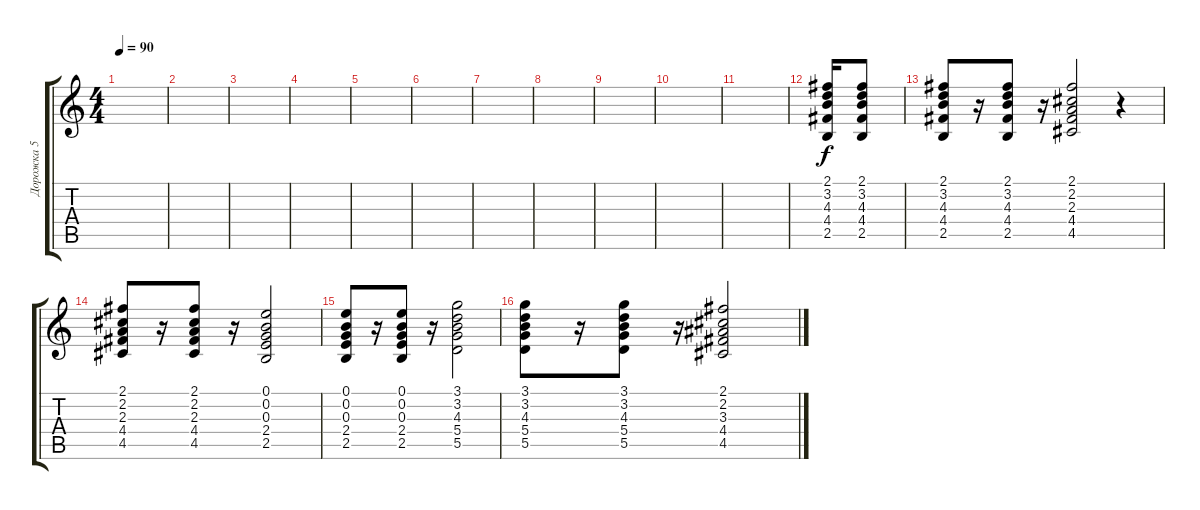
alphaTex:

\track ("Дорожка 5" "Дорожка 5") {instrument acousticguitarsteel}
\staff {score tabs}
\tuning (E4 B3 G3 D3 A2 E2) {hide}
\ts (4 4)
\tempo 90
\clef g2
\ks c
|
|
|
|
|
|
|
|
|
|
|
(2.1 3.2 4.3 4.4 2.5).16 (2.1 3.2 4.3 4.4 2.5).8 |
(2.1 3.2 4.3 4.4 2.5).8 r.16 (2.1 3.2 4.3 4.4 2.5).8 r.16 (2.1 2.2 2.3 4.4 4.5).2 r.4 |
(2.1 2.2 2.3 4.4 4.5).8 r.16 (2.1 2.2 2.3 4.4 4.5).8 r.16 (0.1 0.2 0.3 2.4 2.5).2 |
(0.1 0.2 0.3 2.4 2.5).8 r.16 (0.1 0.2 0.3 2.4 2.5).8 r.16 (3.1 3.2 4.3 5.4 5.5).2 |
(3.1 3.2 4.3 5.4 5.5).8 r.16 (3.1 3.2 4.3 5.4 5.5).8 r.16 (2.1 2.2 3.3 4.4 4.5).2
